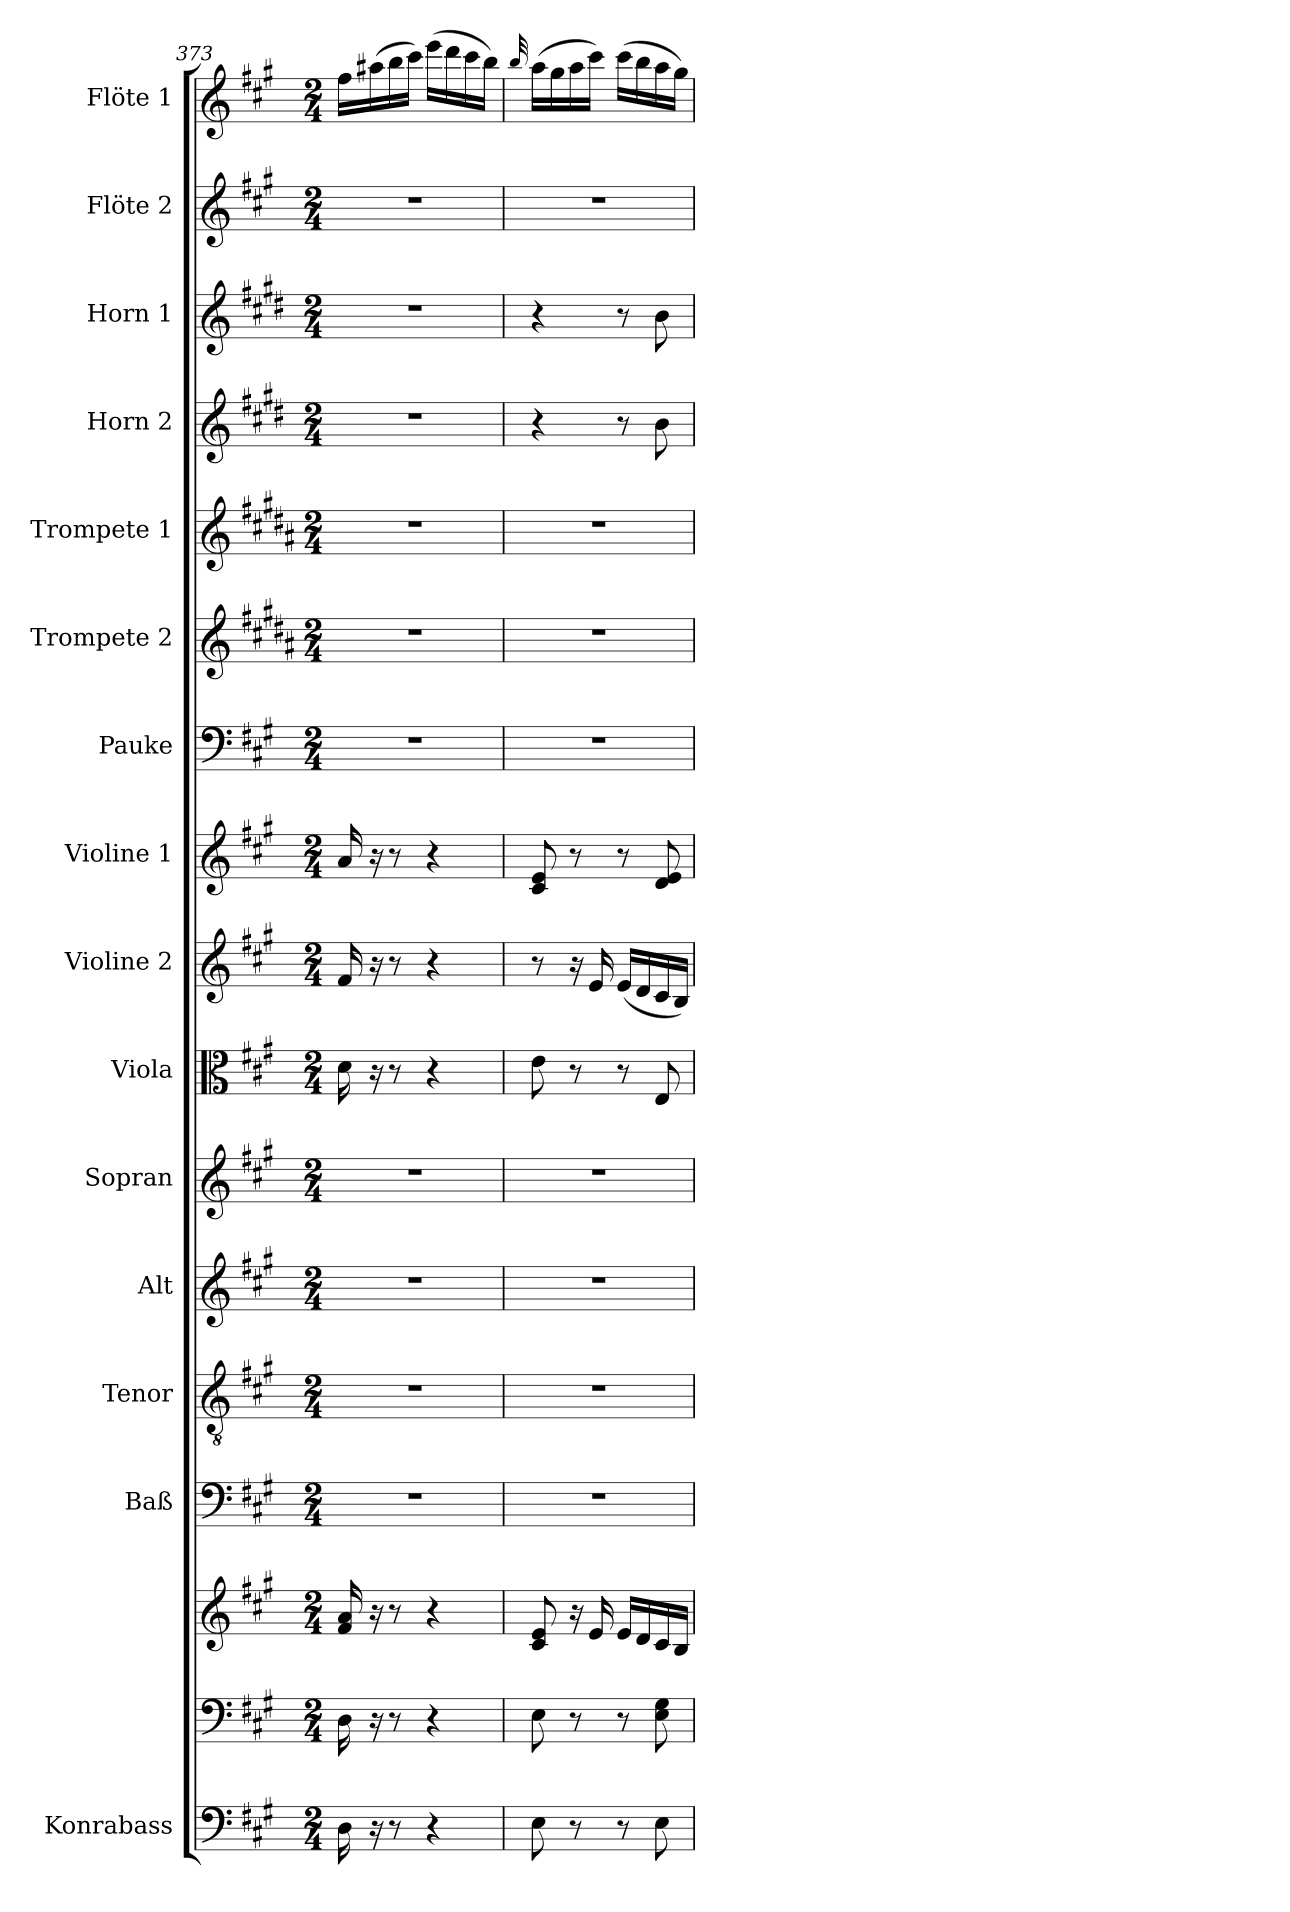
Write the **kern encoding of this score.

**kern	**kern	**kern	**kern	**kern	**kern	**kern	**kern	**kern	**kern	**kern	**kern	**kern	**kern	**kern	**kern	**kern
*part16	*part15	*part15	*part14	*part13	*part12	*part11	*part10	*part9	*part8	*part7	*part6	*part5	*part4	*part3	*part2	*part1
*staff17	*staff16	*staff15	*staff14	*staff13	*staff12	*staff11	*staff10	*staff9	*staff8	*staff7	*staff6	*staff5	*staff4	*staff3	*staff2	*staff1
*I"Konrabass	*	*	*I"Baß	*I"Tenor	*I"Alt	*I"Sopran	*I"Viola	*I"Violine 2	*I"Violine 1	*I"Pauke	*I"Trompete 2	*I"Trompete 1	*I"Horn 2	*I"Horn 1	*I"Flöte 2	*I"Flöte 1
*I'Kb.	*	*	*I'Baß	*I'Ten	*I'Alt	*I'Sop	*I'Vla.	*I'Vln. 2	*I'Vln. 1	*I'Pk.	*I'Trp. 2	*I'Trp. 1	*I'Hrn. 2	*I'Hrn. 1	*I'Fl. 2	*I'Fl. 1
*clefF4	*clefF4	*clefG2	*clefF4	*clefGv2	*clefG2	*clefG2	*clefC3	*clefG2	*clefG2	*clefF4	*clefG2	*clefG2	*clefG2	*clefG2	*clefG2	*clefG2
*ITrd7c12	*	*	*	*	*	*	*	*	*	*	*ITrd1c2	*ITrd1c2	*ITrd4c7	*ITrd4c7	*	*
*k[f#c#g#]	*k[f#c#g#]	*k[f#c#g#]	*k[f#c#g#]	*k[f#c#g#]	*k[f#c#g#]	*k[f#c#g#]	*k[f#c#g#]	*k[f#c#g#]	*k[f#c#g#]	*k[f#c#g#]	*k[f#c#g#]	*k[f#c#g#]	*k[f#c#g#]	*k[f#c#g#]	*k[f#c#g#]	*k[f#c#g#]
*A:	*A:	*A:	*A:	*A:	*A:	*A:	*A:	*A:	*A:	*A:	*A:	*A:	*A:	*A:	*A:	*A:
*M2/4	*M2/4	*M2/4	*M2/4	*M2/4	*M2/4	*M2/4	*M2/4	*M2/4	*M2/4	*M2/4	*M2/4	*M2/4	*M2/4	*M2/4	*M2/4	*M2/4
=373	=373	=373	=373	=373	=373	=373	=373	=373	=373	=373	=373	=373	=373	=373	=373	=373
16DD\	16D\	16f#/ 16a/	2r	2r	2r	2r	16d\	16f#/	16a/	2r	2r	2r	2r	2r	2r	16ff#\LL
16r	16r	16r	.	.	.	.	16r	16r	16r	.	.	.	.	.	.	(>16aa#X\
8r	8r	8r	.	.	.	.	8r	8r	8r	.	.	.	.	.	.	16bb\
.	.	.	.	.	.	.	.	.	.	.	.	.	.	.	.	16ccc#\JJ)
4r	4r	4r	.	.	.	.	4r	4r	4r	.	.	.	.	.	.	(>16eee\LL
.	.	.	.	.	.	.	.	.	.	.	.	.	.	.	.	16ddd\
.	.	.	.	.	.	.	.	.	.	.	.	.	.	.	.	16ccc#\
.	.	.	.	.	.	.	.	.	.	.	.	.	.	.	.	16bb\JJ)
=374	=374	=374	=374	=374	=374	=374	=374	=374	=374	=374	=374	=374	=374	=374	=374	=374
.	.	.	.	.	.	.	.	.	.	.	.	.	.	.	.	32qqbb/
8EE\	8E\	8c#/ 8e/	2r	2r	2r	2r	8e\	8r	8c#/ 8e/	2r	2r	2r	4r	4r	2r	(>16aa\LL
.	.	.	.	.	.	.	.	.	.	.	.	.	.	.	.	16gg#\
8r	8r	16r	.	.	.	.	8r	16r	8r	.	.	.	.	.	.	16aa\
.	.	16e/	.	.	.	.	.	16e/	.	.	.	.	.	.	.	16ccc#\JJ)
8r	8r	16e/LL	.	.	.	.	8r	(<16e/LL	8r	.	.	.	8r	8r	.	(>16ccc#\LL
.	.	16d/	.	.	.	.	.	16d/	.	.	.	.	.	.	.	16bb\
8EE\	8E\ 8G#\	16c#/	.	.	.	.	8E/	16c#/	8d/ 8e/	.	.	.	8e\	8e\	.	16aa\
.	.	16B/JJ	.	.	.	.	.	16B/JJ)	.	.	.	.	.	.	.	16gg#\JJ)
=	=	=	=	=	=	=	=	=	=	=	=	=	=	=	=	=
*-	*-	*-	*-	*-	*-	*-	*-	*-	*-	*-	*-	*-	*-	*-	*-	*-
